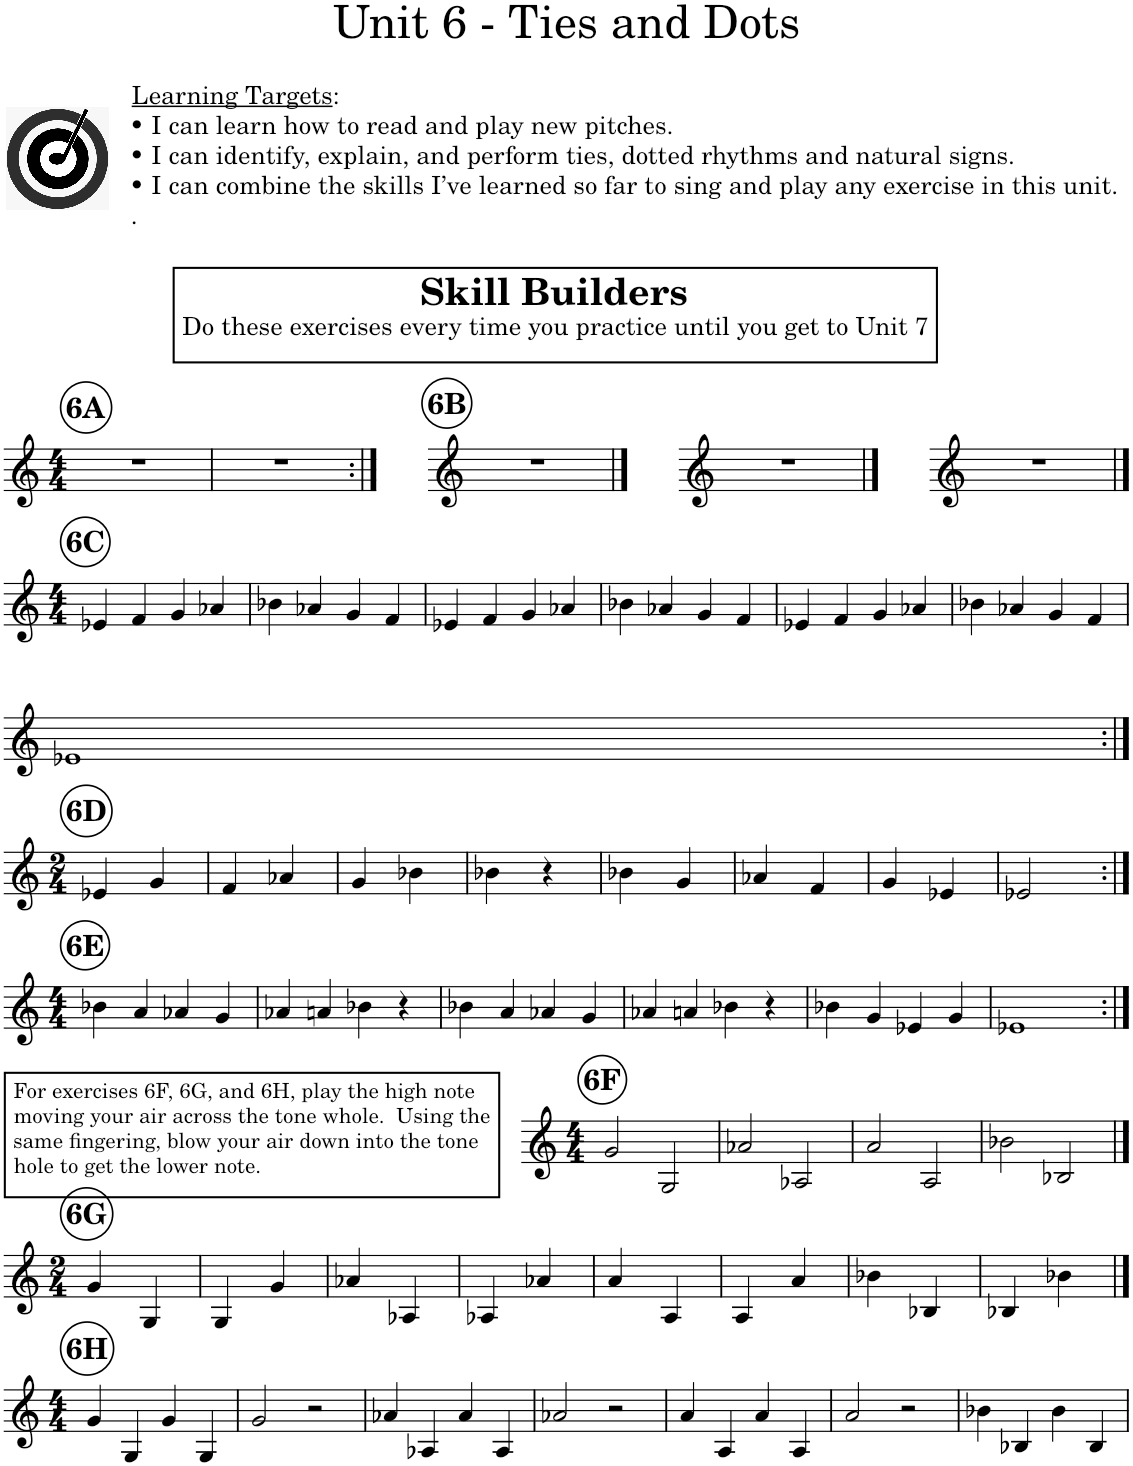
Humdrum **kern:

**kern
*part1
*staff1
*I"Piano
*I'Pno
*clefG2
*k[]
*M4/4
!!LO:REH:place=s1:a:B:enc=circle:fs=14:t=6A
=1
1r
=2
1r
!!LO:REH:place=s1:a:B:enc=circle:fs=14:t=6B
=3:|!
1r
==4
1r
==5
1r
!!LO:LB:g=z
!!LO:REH:place=s1:a:B:enc=circle:fs=14:t=6C
==6
*M4/4
4e-X/
4f/
4g/
4a-X/
=7
4b-X\
4a-X/
4g/
4f/
=8
4e-X/
4f/
4g/
4a-X/
=9
4b-X\
4a-X/
4g/
4f/
=10
4e-X/
4f/
4g/
4a-X/
=11
4b-X\
4a-X/
4g/
4f/
!!LO:LB:g=z
=12
1e-X
!!LO:LB:g=z
!!LO:REH:place=s1:a:B:enc=circle:fs=14:t=6D
=13:|!
*M2/4
4e-X/
4g/
=14
4f/
4a-X/
=15
4g/
4b-X\
=16
4b-X\
4r
=17
4b-X\
4g/
=18
4a-X/
4f/
=19
4g/
4e-X/
=20
2e-X/
!!LO:LB:g=z
!!LO:REH:place=s1:a:B:enc=circle:fs=14:t=6E
=21:|!
*M4/4
4b-X\
4a/
4a-X/
4g/
=22
4a-X/
4an/
4b-X\
4r
=23
4b-X\
4a/
4a-X/
4g/
=24
4a-X/
4an/
4b-X\
4r
=25
4b-X\
4g/
4e-X/
4g/
=26
1e-X
!!LO:LB:g=z
!!LO:REH:place=s1:a:B:enc=circle:fs=14:t=6F
=27:|!
*M4/4
2g/
2G/
=28
2a-X/
2A-X/
=29
2a/
2A/
=30
2b-X\
2B-X/
!!LO:LB:g=z
!!LO:REH:place=s1:a:B:enc=circle:fs=14:t=6G
==31
*M2/4
4g/
4G/
=32
4G/
4g/
=33
4a-X/
4A-X/
=34
4A-X/
4a-X/
=35
4a/
4A/
=36
4A/
4a/
=37
4b-X\
4B-X/
=38
4B-X/
4b-X\
!!LO:LB:g=z
!!LO:REH:place=s1:a:B:enc=circle:fs=14:t=6H
==39
*M4/4
4g/
4G/
4g/
4G/
=40
2g/
2r
=41
4a-X/
4A-X/
4a-/
4A-/
=42
2a-X/
2r
=43
4a/
4A/
4a/
4A/
=44
2a/
2r
=45
4b-X\
4B-X/
4b-\
4B-/
=
*-
